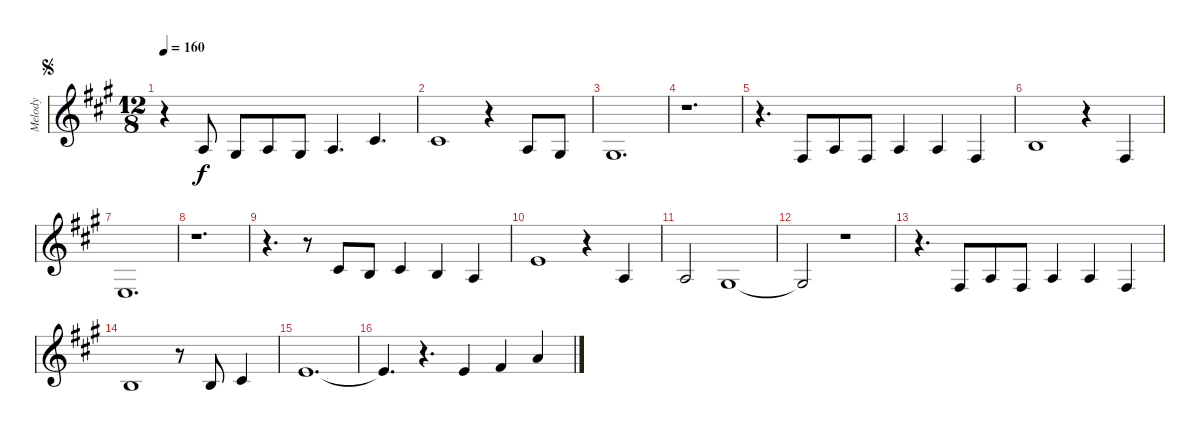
\track ("Melody" "Melody") {instrument oboe}
\staff {score}
\tuning (E4 B3 G3 D3 A2 E2) {hide}
\ts (12 8)
\jump segno
\tempo 160
\clef g2
\ks a
r.4{dy f} 2.3.8 6.4.8 2.3.8 1.3.8 2.3.4{d} 2.2.4{d} |
2.2.1 r.4 2.3.8 1.3.8 |
1.3.1{d} |
r.1{d} |
r.4{d} 4.4.8 2.3.8 4.4.8 2.3.4 2.3.4 4.4.4 |
0.2.1 r.4 4.4.4 |
2.4.1{d} |
r.1{d txt ""} |
r.4{d} r.8 2.2.8 0.2.8 2.2.4 0.2.4 2.3.4 |
0.1.1 r.4 2.3.4 |
2.3.2 6.4.1 |
6.4{t}.2 r.1 |
r.4{d} 4.4.8 2.3.8 4.4.8 2.3.4 2.3.4 4.4.4 |
0.2.1 r.8 0.2.8 2.2.4 |
0.1.1{d} |
0.1{t}.4{d} r.4{d} 0.1.4 2.1.4 5.1.4
